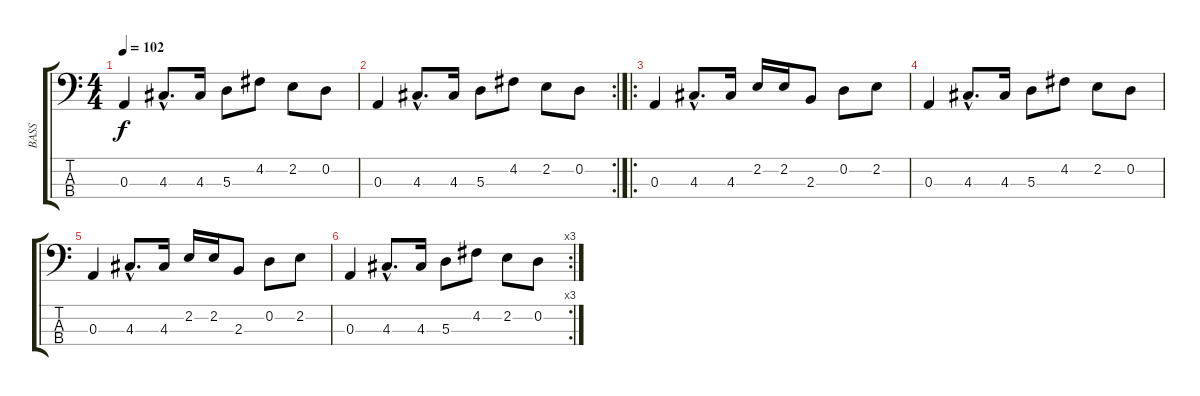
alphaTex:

\track ("BASS" "BASS") {instrument acousticguitarnylon}
\staff {score tabs}
\tuning (G2 D2 A1 E1) {hide}
\ts (4 4)
\tempo 102
\clef f4
\ks c
0.3.4{dy f} 4.3{hac}.8{d} 4.3.16 5.3.8 4.2.8 2.2.8 0.2.8 |
\rc 2
0.3.4 4.3{hac}.8{d} 4.3.16 5.3.8 4.2.8 2.2.8 0.2.8 |
\ro
0.3.4 4.3{hac}.8{d} 4.3.16 2.2.16 2.2.16 2.3.8 0.2.8 2.2.8 |
0.3.4 4.3{hac}.8{d} 4.3.16 5.3.8 4.2.8 2.2.8 0.2.8 |
0.3.4 4.3{hac}.8{d} 4.3.16 2.2.16 2.2.16 2.3.8 0.2.8 2.2.8 |
\rc 3
0.3.4 4.3{hac}.8{d} 4.3.16 5.3.8 4.2.8 2.2.8 0.2.8
